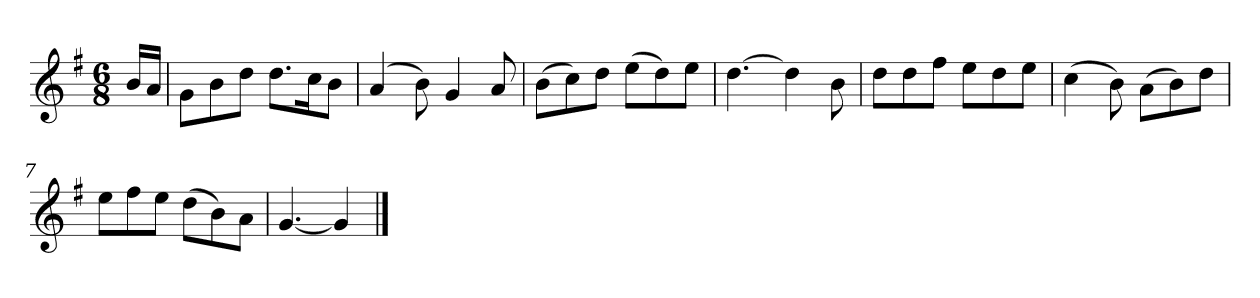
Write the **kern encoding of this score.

**kern
*part1
*staff1
*k[f#]
*M6/8
*MM87
=
16bLL
16aJJ
=1
8gL
8b
8ddJ
8.ddL
16ccK
8bJ
=2
(4a
8b)
4g
8a
=3
(8bL
8cc)
8ddJ
(8eeL
8dd)
8eeJ
=4
[4.dd
4dd]
8b
=5
8ddL
8dd
8ff#J
8eeL
8dd
8eeJ
=6
(4cc
8b)
(8aL
8b)
8ddJ
=7
8eeL
8ff#
8eeJ
(8ddL
8b)
8aJ
=8
[4.g
4g]
==
*-
